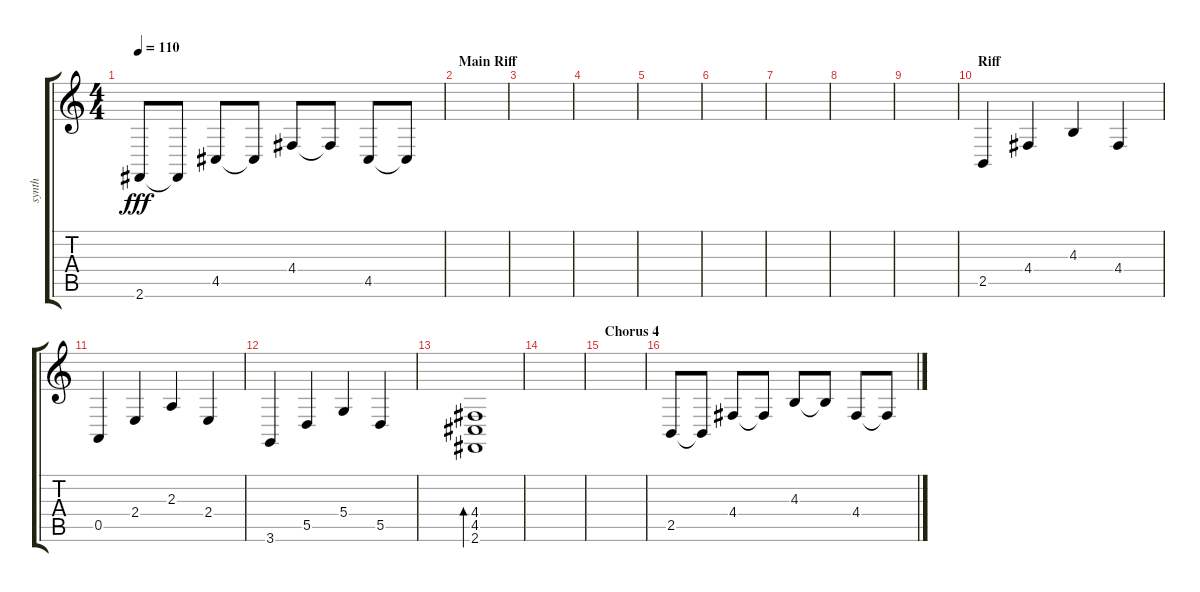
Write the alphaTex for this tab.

\track ("synth" "synth") {instrument pad7halo}
\staff {score tabs}
\tuning (E4 B3 G3 D3 A2 E2) {hide}
\ts (4 4)
\tempo 110
\clef g2
\ks c
2.6.8{dy fff instrument pad1newage} 2.6{t}.8 4.5.8 4.5{t}.8 4.4.8 4.4{t}.8 4.5.8 4.5{t}.8 |
\section ("" "Main Riff")
|
|
|
|
|
|
|
|
\section ("" "Riff")
2.5.4{volume 16 instrument electricguitarclean} 4.4.4 4.3.4 4.4.4 |
0.5.4{instrument electricguitarclean} 2.4.4 2.3.4 2.4.4 |
3.6.4{instrument electricguitarclean} 5.5.4 5.4.4 5.5.4 |
(4.4 4.5 2.6).1{bd 240 instrument electricguitarclean} |
|
\section ("" "Chorus 4")
|
2.5.8{instrument pad1newage} 2.5{t}.8 4.4.8 4.4{t}.8 4.3.8 4.3{t}.8 4.4.8 4.4{t}.8
